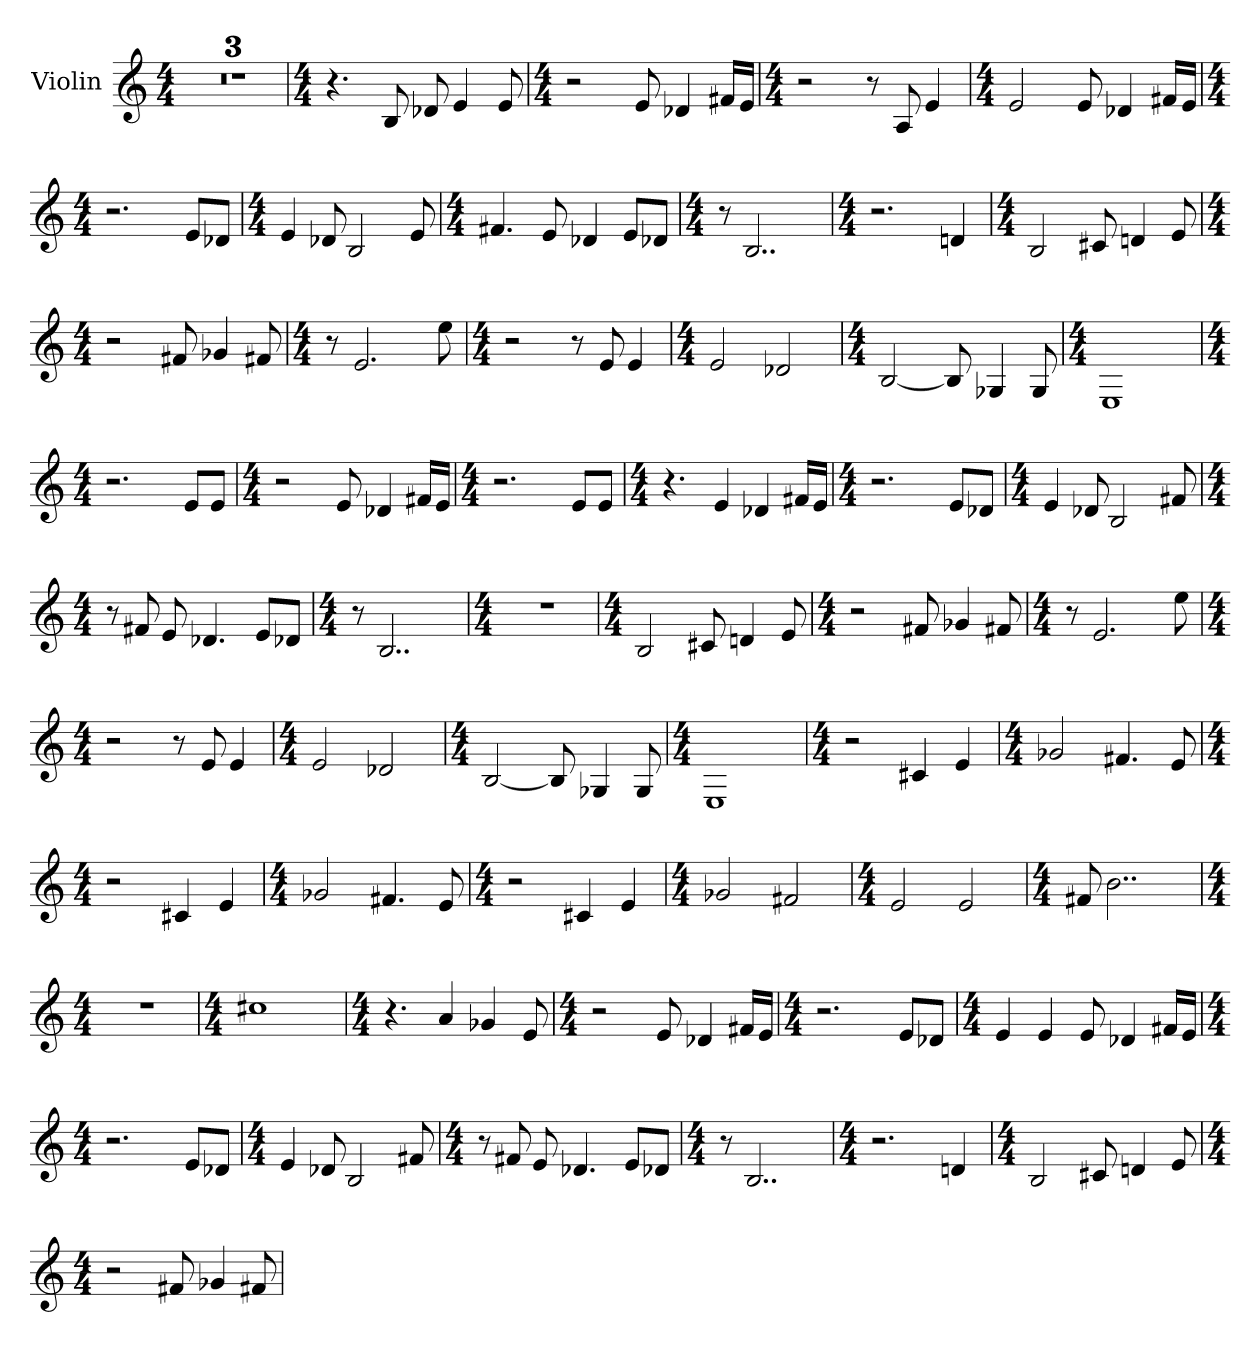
**kern
*part1
*staff1
*I"Violin
*I'Vln
*M4/4
=
1r
=
*M4/4
1r
=
*M4/4
1r
=
*M4/4
4.r
8B
8d-X
4e
8e
=
*M4/4
2r
8e
4d-X
16f#XLL
16eJJ
=
*M4/4
2r
8r
8A
4e
=
*M4/4
2e
8e
4d-X
16f#XLL
16eJJ
=
*M4/4
2.r
8eL
8d-XJ
=
*M4/4
4e
8d-X
2B
8e
=
*M4/4
4.f#X
8e
4d-X
8eL
8d-XJ
=
*M4/4
8r
2..B
=
*M4/4
2.r
4dn
=
*M4/4
2B
8c#X
4dn
8e
=
*M4/4
2r
8f#X
4g-X
8f#X
=
*M4/4
8r
2.e
8ee
=
*M4/4
2r
8r
8e
4e
=
*M4/4
2e
2d-X
=
*M4/4
[2B
8B]
4G-X
8G-
=
*M4/4
1E
=
*M4/4
2.r
8eL
8eJ
=
*M4/4
2r
8e
4d-X
16f#XLL
16eJJ
=
*M4/4
2.r
8eL
8eJ
=
*M4/4
4.r
4e
4d-X
16f#XLL
16eJJ
=
*M4/4
2.r
8eL
8d-XJ
=
*M4/4
4e
8d-X
2B
8f#X
=
*M4/4
8r
8f#X
8e
4.d-X
8eL
8d-XJ
=
*M4/4
8r
2..B
=
*M4/4
1r
=
*M4/4
2B
8c#X
4dn
8e
=
*M4/4
2r
8f#X
4g-X
8f#X
=
*M4/4
8r
2.e
8ee
=
*M4/4
2r
8r
8e
4e
=
*M4/4
2e
2d-X
=
*M4/4
[2B
8B]
4G-X
8G-
=
*M4/4
1E
=
*M4/4
2r
4c#X
4e
=
*M4/4
2g-X
4.f#X
8e
=
*M4/4
2r
4c#X
4e
=
*M4/4
2g-X
4.f#X
8e
=
*M4/4
2r
4c#X
4e
=
*M4/4
2g-X
2f#X
=
*M4/4
2e
2e
=
*M4/4
8f#X
2..b
=
*M4/4
1r
=
*M4/4
1cc#X
=
*M4/4
4.r
4a
4g-X
8e
=
*M4/4
2r
8e
4d-X
16f#XLL
16eJJ
=
*M4/4
2.r
8eL
8d-XJ
=
*M4/4
4e
4e
8e
4d-X
16f#XLL
16eJJ
=
*M4/4
2.r
8eL
8d-XJ
=
*M4/4
4e
8d-X
2B
8f#X
=
*M4/4
8r
8f#X
8e
4.d-X
8eL
8d-XJ
=
*M4/4
8r
2..B
=
*M4/4
2.r
4dn
=
*M4/4
2B
8c#X
4dn
8e
=
*M4/4
2r
8f#X
4g-X
8f#X
=
*-
